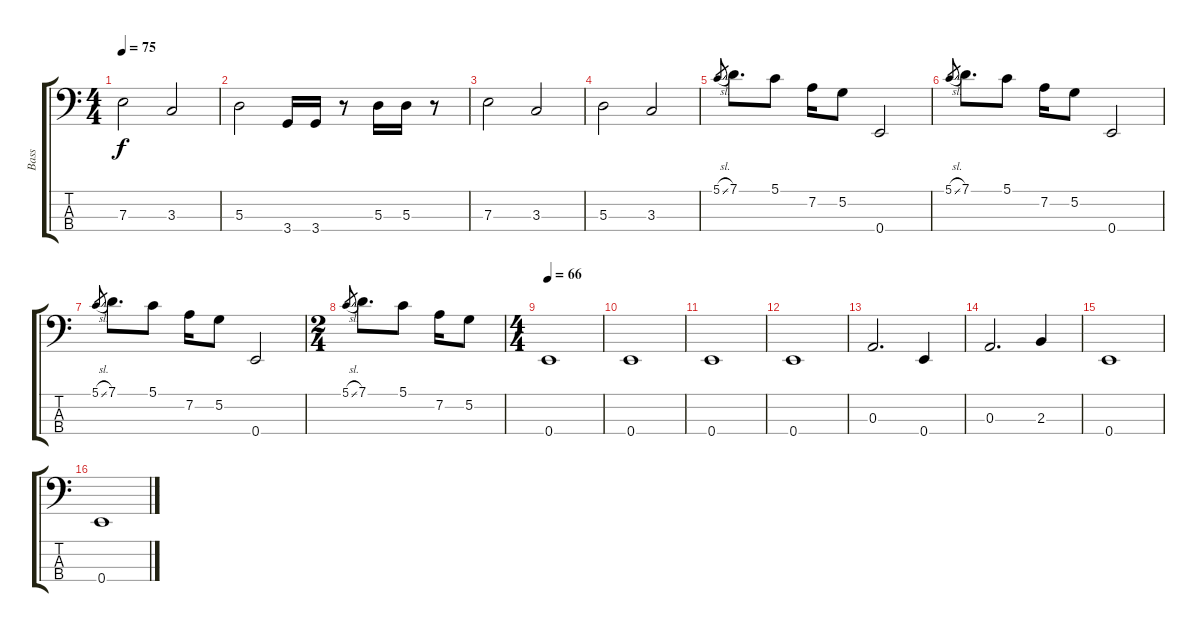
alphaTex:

\track ("Bass" "Bass") {instrument electricbassfinger}
\staff {score tabs}
\tuning (G2 D2 A1 E1) {hide}
\ts (4 4)
\tempo 75
\clef f4
\ks c
7.3.2{dy f} 3.3.2 |
5.3.2 3.4.16 3.4.16 r.8 5.3.16 5.3.16 r.8 |
7.3.2 3.3.2 |
5.3.2 3.3.2 |
5.1{sl}.8{gr} 7.1.8{d} 5.1.8 7.2.16 5.2.8 0.4.2 |
5.1{sl}.8{gr} 7.1.8{d} 5.1.8 7.2.16 5.2.8 0.4.2 |
5.1{sl}.8{gr} 7.1.8{d} 5.1.8 7.2.16 5.2.8 0.4.2 |
\ts (2 4)
5.1{sl}.8{gr} 7.1.8{d} 5.1.8 7.2.16 5.2.8 |
\ts (4 4)
\tempo 66
0.4.1 |
0.4.1 |
0.4.1 |
0.4.1 |
0.3.2{d} 0.4.4 |
0.3.2{d} 2.3.4 |
0.4.1 |
0.4.1
